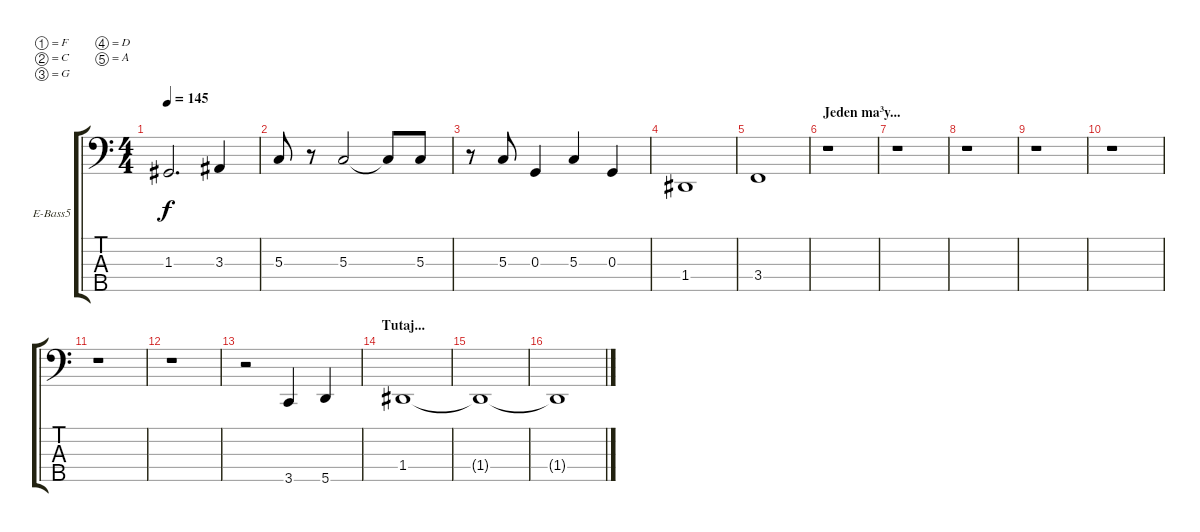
\bracketExtendMode groupsimilarinstruments
\firstSystemTrackNameOrientation horizontal
\otherSystemsTrackNameOrientation horizontal
\track ("Bas" "E-Bass5") {instrument electricbasspick}
\staff {score tabs}
\tuning (F2 C2 G1 D1 A0)
\ts (4 4)
\tempo 145
\clef f4
\ks c
1.3.2{d dy f} 3.3.4 |
5.3.8 r.8 5.3.2 5.3{t}.8 5.3.8 |
r.8 5.3.8 0.3.4 5.3.4 0.3.4 |
1.4.1 |
3.4.1 |
\section ("" "Jeden ma³y...")
r.1 |
r.1 |
r.1 |
r.1 |
r.1 |
r.1 |
r.1 |
r.2 3.5.4 5.5.4 |
\section ("" "Tutaj...")
1.4.1 |
1.4{t}.1 |
1.4{t}.1
